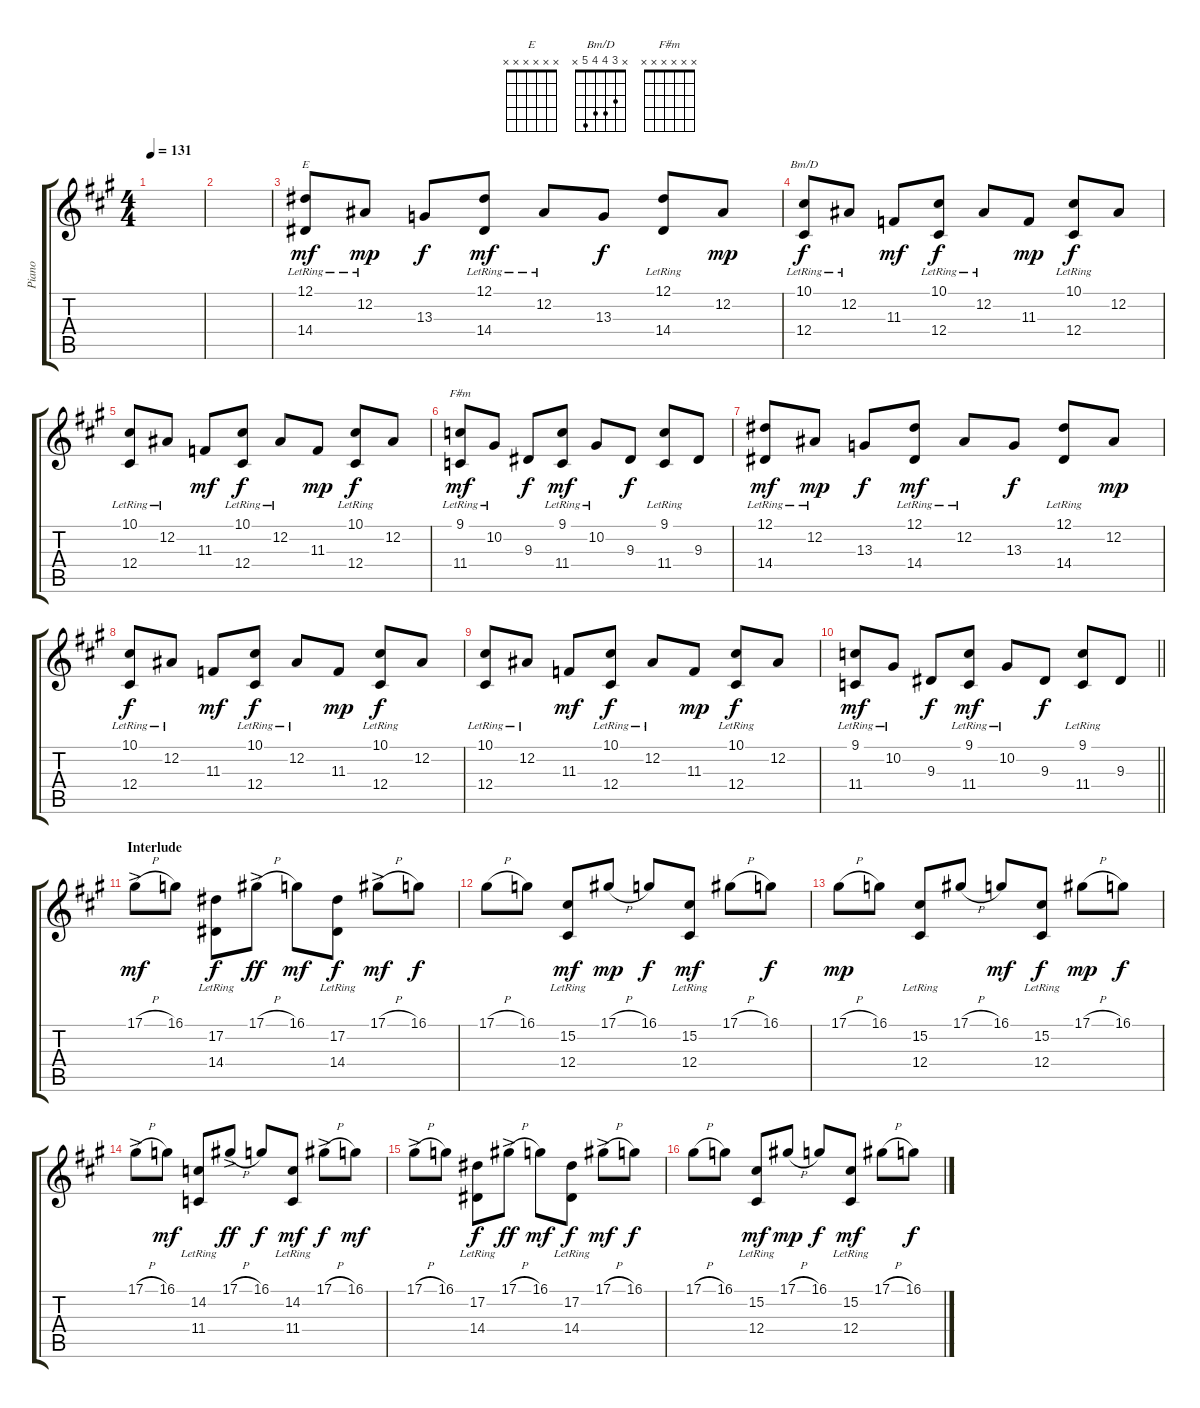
\track ("Piano" "Piano") {instrument acousticgrandpiano}
\staff {score tabs}
\tuning (Eb4 Bb3 Gb3 Db3 Ab2 Eb2) {hide}
\chord ("E" x x x x x x)
\chord ("Bm/D" x 3 4 4 5 x)
\chord ("F#m" x x x x x x)
\ts (4 4)
\tempo 131
\clef g2
\ks a
|
|
(12.1{lr} 14.4{lr}).8{ch "E" dy mf} 12.2{lr}.8{dy mp} 13.3.8{dy f} (12.1{lr} 14.4{lr}).8{dy mf} 12.2{lr}.8 13.3.8{dy f} (12.1{lr} 14.4{lr}).8 12.2.8{dy mp} |
(10.1{lr} 12.4{lr}).8{ch "Bm/D" dy f} 12.2{lr}.8 11.3.8{dy mf} (10.1{lr} 12.4{lr}).8{dy f} 12.2{lr}.8 11.3.8{dy mp} (10.1{lr} 12.4{lr}).8{dy f} 12.2.8 |
(10.1{lr} 12.4{lr}).8 12.2{lr}.8 11.3.8{dy mf} (10.1{lr} 12.4{lr}).8{dy f} 12.2{lr}.8 11.3.8{dy mp} (10.1{lr} 12.4{lr}).8{dy f} 12.2.8 |
(9.1{lr} 11.4{lr}).8{ch "F#m" dy mf} 10.2{lr}.8 9.3.8{dy f} (9.1{lr} 11.4{lr}).8{dy mf} 10.2{lr}.8 9.3.8{dy f} (9.1{lr} 11.4{lr}).8 9.3.8 |
(12.1{lr} 14.4{lr}).8{dy mf} 12.2{lr}.8{dy mp} 13.3.8{dy f} (12.1{lr} 14.4{lr}).8{dy mf} 12.2{lr}.8 13.3.8{dy f} (12.1{lr} 14.4{lr}).8 12.2.8{dy mp} |
(10.1{lr} 12.4{lr}).8{dy f} 12.2{lr}.8 11.3.8{dy mf} (10.1{lr} 12.4{lr}).8{dy f} 12.2{lr}.8 11.3.8{dy mp} (10.1{lr} 12.4{lr}).8{dy f} 12.2.8 |
(10.1{lr} 12.4{lr}).8 12.2{lr}.8 11.3.8{dy mf} (10.1{lr} 12.4{lr}).8{dy f} 12.2{lr}.8 11.3.8{dy mp} (10.1{lr} 12.4{lr}).8{dy f} 12.2.8 |
\barLineRight lightlight
(9.1{lr} 11.4{lr}).8{dy mf} 10.2{lr}.8 9.3.8{dy f} (9.1{lr} 11.4{lr}).8{dy mf} 10.2{lr}.8 9.3.8{dy f} (9.1{lr} 11.4{lr}).8 9.3.8 |
\section ("" "Interlude")
17.1{h ac}.8{dy mf} 16.1.8 (17.2{lr} 14.4{lr}).8{dy f} 17.1{h ac}.8{dy ff} 16.1.8{dy mf} (17.2{lr} 14.4{lr}).8{dy f} 17.1{h ac}.8{dy mf} 16.1.8{dy f} |
17.1{h}.8 16.1.8 (15.2{lr} 12.4{lr}).8{dy mf} 17.1{h}.8{dy mp} 16.1.8{dy f} (15.2{lr} 12.4{lr}).8{dy mf} 17.1{h}.8 16.1.8{dy f} |
17.1{h}.8{dy mp} 16.1.8 (15.2{lr} 12.4{lr}).8 17.1{h}.8 16.1.8{dy mf} (15.2{lr} 12.4{lr}).8{dy f} 17.1{h}.8{dy mp} 16.1.8{dy f} |
17.1{h ac}.8 16.1.8{dy mf} (14.2{lr} 11.4{lr}).8 17.1{h ac}.8{dy ff} 16.1.8{dy f} (14.2{lr} 11.4{lr}).8{dy mf} 17.1{h ac}.8{dy f} 16.1.8{dy mf} |
17.1{h ac}.8 16.1.8 (17.2{lr} 14.4{lr}).8{dy f} 17.1{h ac}.8{dy ff} 16.1.8{dy mf} (17.2{lr} 14.4{lr}).8{dy f} 17.1{h ac}.8{dy mf} 16.1.8{dy f} |
17.1{h}.8 16.1.8 (15.2{lr} 12.4{lr}).8{dy mf} 17.1{h}.8{dy mp} 16.1.8{dy f} (15.2{lr} 12.4{lr}).8{dy mf} 17.1{h}.8 16.1.8{dy f}
